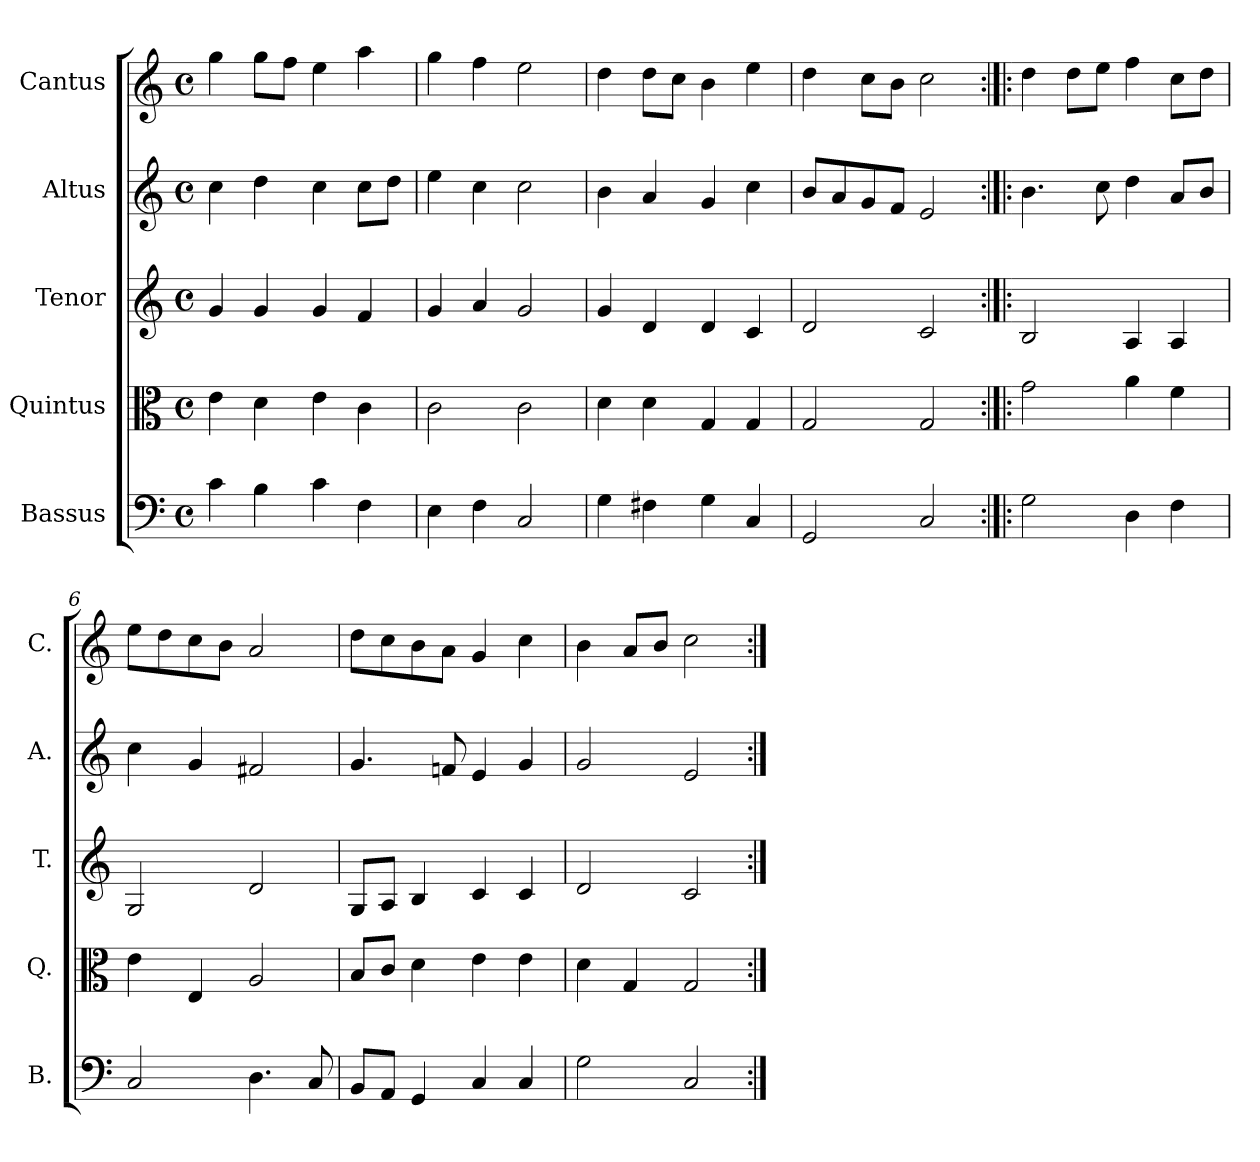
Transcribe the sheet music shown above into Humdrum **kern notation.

**kern	**kern	**kern	**kern	**kern
*part5	*part4	*part3	*part2	*part1
*staff5	*staff4	*staff3	*staff2	*staff1
*I"Bassus	*I"Quintus	*I"Tenor	*I"Altus	*I"Cantus
*I'B.	*I'Q.	*I'T.	*I'A.	*I'C.
*clefF4	*clefC3	*clefG2	*clefG2	*clefG2
*k[]	*k[]	*k[]	*k[]	*k[]
*M4/4	*M4/4	*M4/4	*M4/4	*M4/4
*met(c)	*met(c)	*met(c)	*met(c)	*met(c)
=1	=1	=1	=1	=1
4c\	4e\	4g/	4cc\	4gg\
4B\	4d\	4g/	4dd\	8gg\L
.	.	.	.	8ff\J
4c\	4e\	4g/	4cc\	4ee\
4F\	4c\	4f/	8cc\L	4aa\
.	.	.	8dd\J	.
=2	=2	=2	=2	=2
4E\	2c\	4g/	4ee\	4gg\
4F\	.	4a/	4cc\	4ff\
2C/	2c\	2g/	2cc\	2ee\
=3	=3	=3	=3	=3
4G\	4d\	4g/	4b\	4dd\
4F#X\	4d\	4d/	4a/	8dd\L
.	.	.	.	8cc\J
4G\	4G/	4d/	4g/	4b\
4C/	4G/	4c/	4cc\	4ee\
=4	=4	=4	=4	=4
2GG/	2G/	2d/	8b/L	4dd\
.	.	.	8a/	.
.	.	.	8g/	8cc\L
.	.	.	8f/J	8b\J
2C/	2G/	2c/	2e/	2cc\
=5:|!|:	=5:|!|:	=5:|!|:	=5:|!|:	=5:|!|:
2G\	2g\	2B/	4.b\	4dd\
.	.	.	.	8dd\L
.	.	.	8cc\	8ee\J
4D\	4a\	4A/	4dd\	4ff\
4F\	4f\	4A/	8a/L	8cc\L
.	.	.	8b/J	8dd\J
=6	=6	=6	=6	=6
2C/	4e\	2G/	4cc\	8ee\L
.	.	.	.	8dd\
.	4E/	.	4g/	8cc\
.	.	.	.	8b\J
4.D\	2A/	2d/	2f#X/	2a/
8C/	.	.	.	.
=7	=7	=7	=7	=7
8BB/L	8B/L	8G/L	4.g/	8dd\L
8AA/J	8c/J	8A/J	.	8cc\
4GG/	4d\	4B/	.	8b\
.	.	.	8fn/	8a\J
4C/	4e\	4c/	4e/	4g/
4C/	4e\	4c/	4g/	4cc\
=8	=8	=8	=8	=8
2G\	4d\	2d/	2g/	4b\
.	4G/	.	.	8a/L
.	.	.	.	8b/J
2C/	2G/	2c/	2e/	2cc\
=:|!	=:|!	=:|!	=:|!	=:|!
*-	*-	*-	*-	*-
